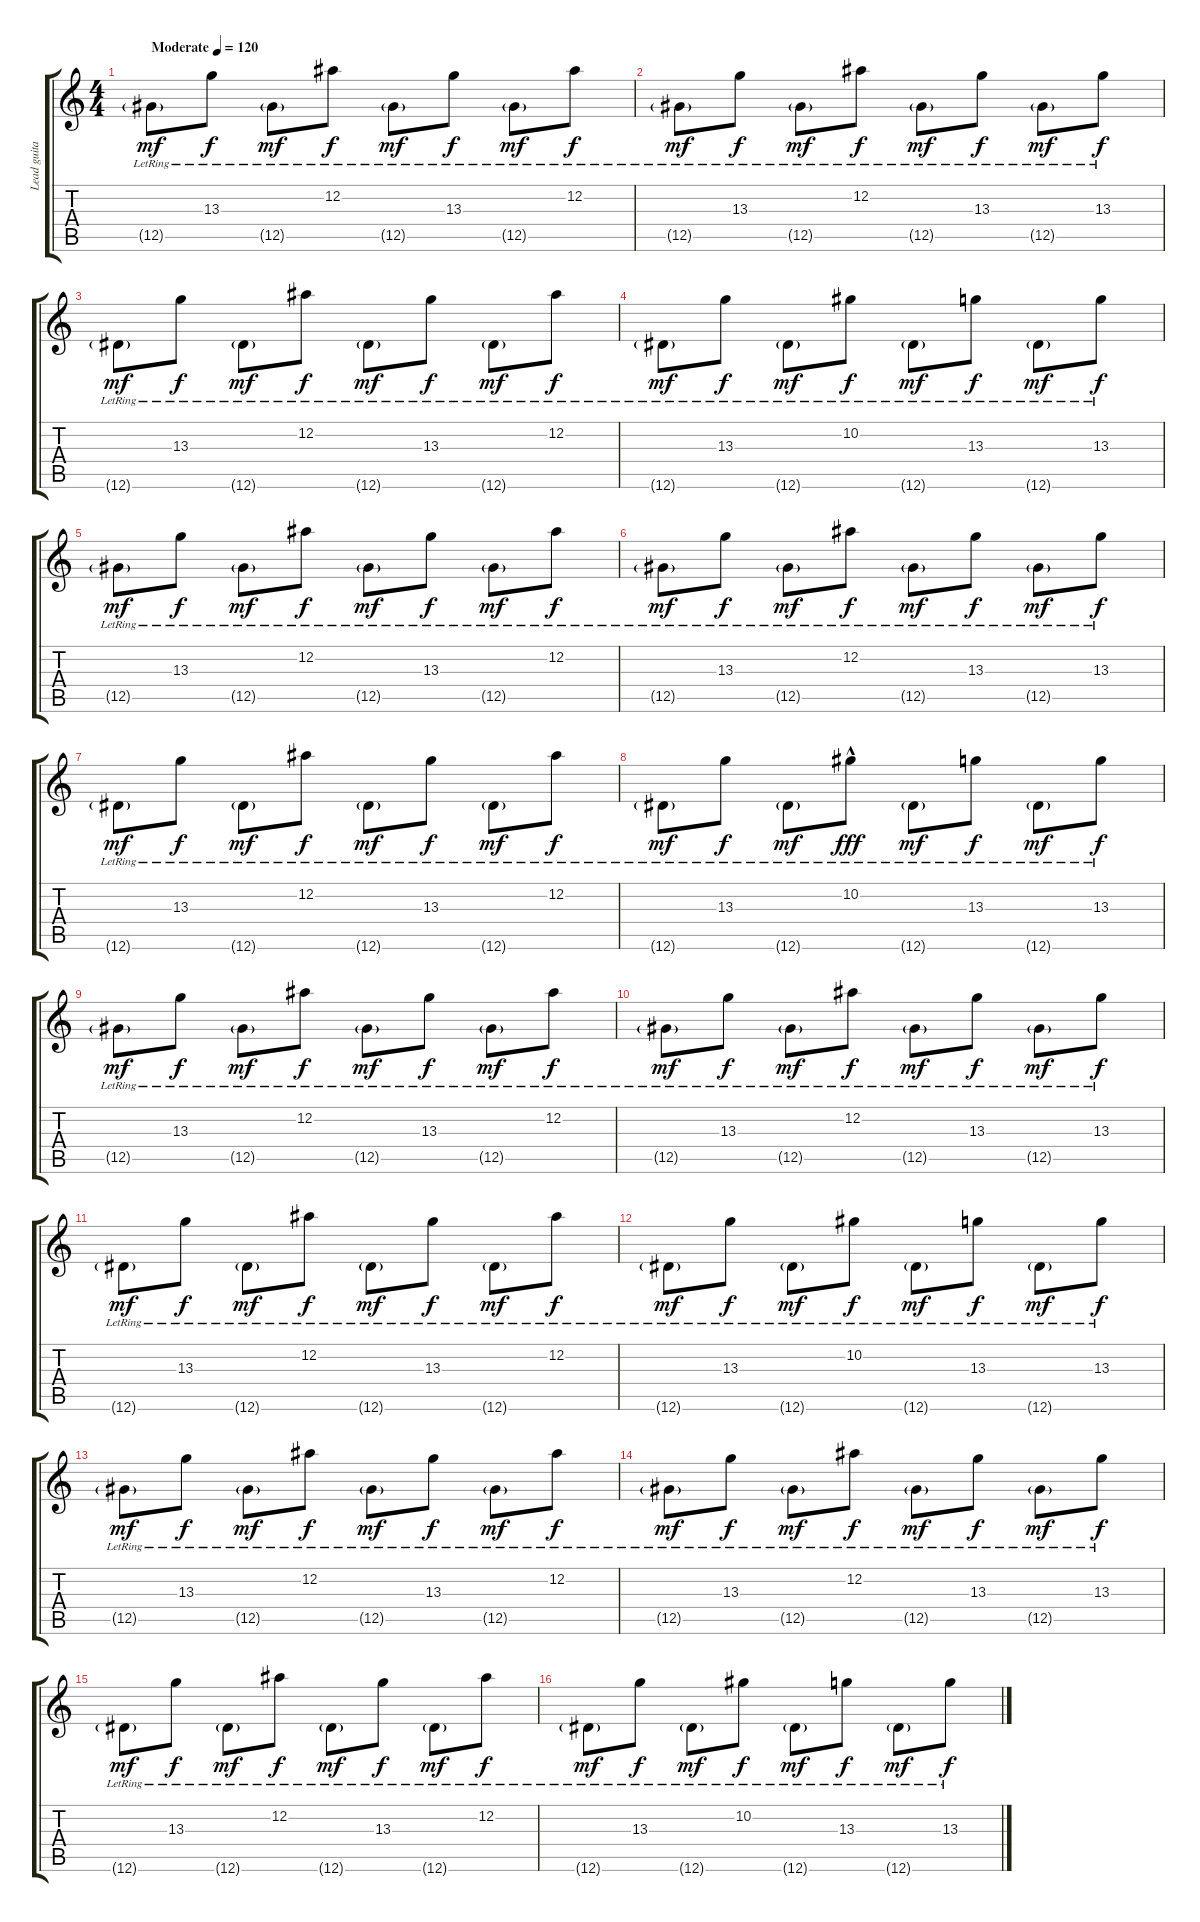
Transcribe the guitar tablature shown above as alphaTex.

\track ("Lead guitar" "Lead guita") {instrument electricguitarclean}
\staff {score tabs}
\tuning (Eb4 Bb3 Gb3 Db3 Ab2 Eb2) {hide}
\ts (4 4)
\tempo (120 "Moderate")
\clef g2
\ks c
12.5{g lr}.8{dy mf instrument electricguitarclean} 13.3{lr}.8{dy f} 12.5{g lr}.8{dy mf} 12.2{lr}.8{dy f} 12.5{g lr}.8{dy mf} 13.3{lr}.8{dy f} 12.5{g lr}.8{dy mf} 12.2{lr}.8{dy f} |
12.5{g lr}.8{dy mf} 13.3{lr}.8{dy f} 12.5{g lr}.8{dy mf} 12.2{lr}.8{dy f} 12.5{g lr}.8{dy mf} 13.3{lr}.8{dy f} 12.5{g lr}.8{dy mf} 13.3{lr}.8{dy f} |
12.6{g lr}.8{dy mf} 13.3{lr}.8{dy f} 12.6{g lr}.8{dy mf} 12.2{lr}.8{dy f} 12.6{g lr}.8{dy mf} 13.3{lr}.8{dy f} 12.6{g lr}.8{dy mf} 12.2{lr}.8{dy f} |
12.6{g lr}.8{dy mf} 13.3{lr}.8{dy f} 12.6{g lr}.8{dy mf} 10.2{lr}.8{dy f} 12.6{g lr}.8{dy mf} 13.3{lr}.8{dy f} 12.6{g lr}.8{dy mf} 13.3{lr}.8{dy f} |
12.5{g lr}.8{dy mf} 13.3{lr}.8{dy f} 12.5{g lr}.8{dy mf} 12.2{lr}.8{dy f} 12.5{g lr}.8{dy mf} 13.3{lr}.8{dy f} 12.5{g lr}.8{dy mf} 12.2{lr}.8{dy f} |
12.5{g lr}.8{dy mf} 13.3{lr}.8{dy f} 12.5{g lr}.8{dy mf} 12.2{lr}.8{dy f} 12.5{g lr}.8{dy mf} 13.3{lr}.8{dy f} 12.5{g lr}.8{dy mf} 13.3{lr}.8{dy f} |
12.6{g lr}.8{dy mf} 13.3{lr}.8{dy f} 12.6{g lr}.8{dy mf} 12.2{lr}.8{dy f} 12.6{g lr}.8{dy mf} 13.3{lr}.8{dy f} 12.6{g lr}.8{dy mf} 12.2{lr}.8{dy f} |
12.6{g lr}.8{dy mf} 13.3{lr}.8{dy f} 12.6{g lr}.8{dy mf} 10.2{hac lr}.8{dy fff} 12.6{g lr}.8{dy mf} 13.3{lr}.8{dy f} 12.6{g lr}.8{dy mf} 13.3{lr}.8{dy f} |
12.5{g lr}.8{dy mf} 13.3{lr}.8{dy f} 12.5{g lr}.8{dy mf} 12.2{lr}.8{dy f} 12.5{g lr}.8{dy mf} 13.3{lr}.8{dy f} 12.5{g lr}.8{dy mf} 12.2{lr}.8{dy f} |
12.5{g lr}.8{dy mf} 13.3{lr}.8{dy f} 12.5{g lr}.8{dy mf} 12.2{lr}.8{dy f} 12.5{g lr}.8{dy mf} 13.3{lr}.8{dy f} 12.5{g lr}.8{dy mf} 13.3{lr}.8{dy f} |
12.6{g lr}.8{dy mf} 13.3{lr}.8{dy f} 12.6{g lr}.8{dy mf} 12.2{lr}.8{dy f} 12.6{g lr}.8{dy mf} 13.3{lr}.8{dy f} 12.6{g lr}.8{dy mf} 12.2{lr}.8{dy f} |
12.6{g lr}.8{dy mf} 13.3{lr}.8{dy f} 12.6{g lr}.8{dy mf} 10.2{lr}.8{dy f} 12.6{g lr}.8{dy mf} 13.3{lr}.8{dy f} 12.6{g lr}.8{dy mf} 13.3{lr}.8{dy f} |
12.5{g lr}.8{dy mf} 13.3{lr}.8{dy f} 12.5{g lr}.8{dy mf} 12.2{lr}.8{dy f} 12.5{g lr}.8{dy mf} 13.3{lr}.8{dy f} 12.5{g lr}.8{dy mf} 12.2{lr}.8{dy f} |
12.5{g lr}.8{dy mf} 13.3{lr}.8{dy f} 12.5{g lr}.8{dy mf} 12.2{lr}.8{dy f} 12.5{g lr}.8{dy mf} 13.3{lr}.8{dy f} 12.5{g lr}.8{dy mf} 13.3{lr}.8{dy f} |
12.6{g lr}.8{dy mf} 13.3{lr}.8{dy f} 12.6{g lr}.8{dy mf} 12.2{lr}.8{dy f} 12.6{g lr}.8{dy mf} 13.3{lr}.8{dy f} 12.6{g lr}.8{dy mf} 12.2{lr}.8{dy f} |
12.6{g lr}.8{dy mf} 13.3{lr}.8{dy f} 12.6{g lr}.8{dy mf} 10.2{lr}.8{dy f} 12.6{g lr}.8{dy mf} 13.3{lr}.8{dy f} 12.6{g lr}.8{dy mf} 13.3{lr}.8{dy f}
